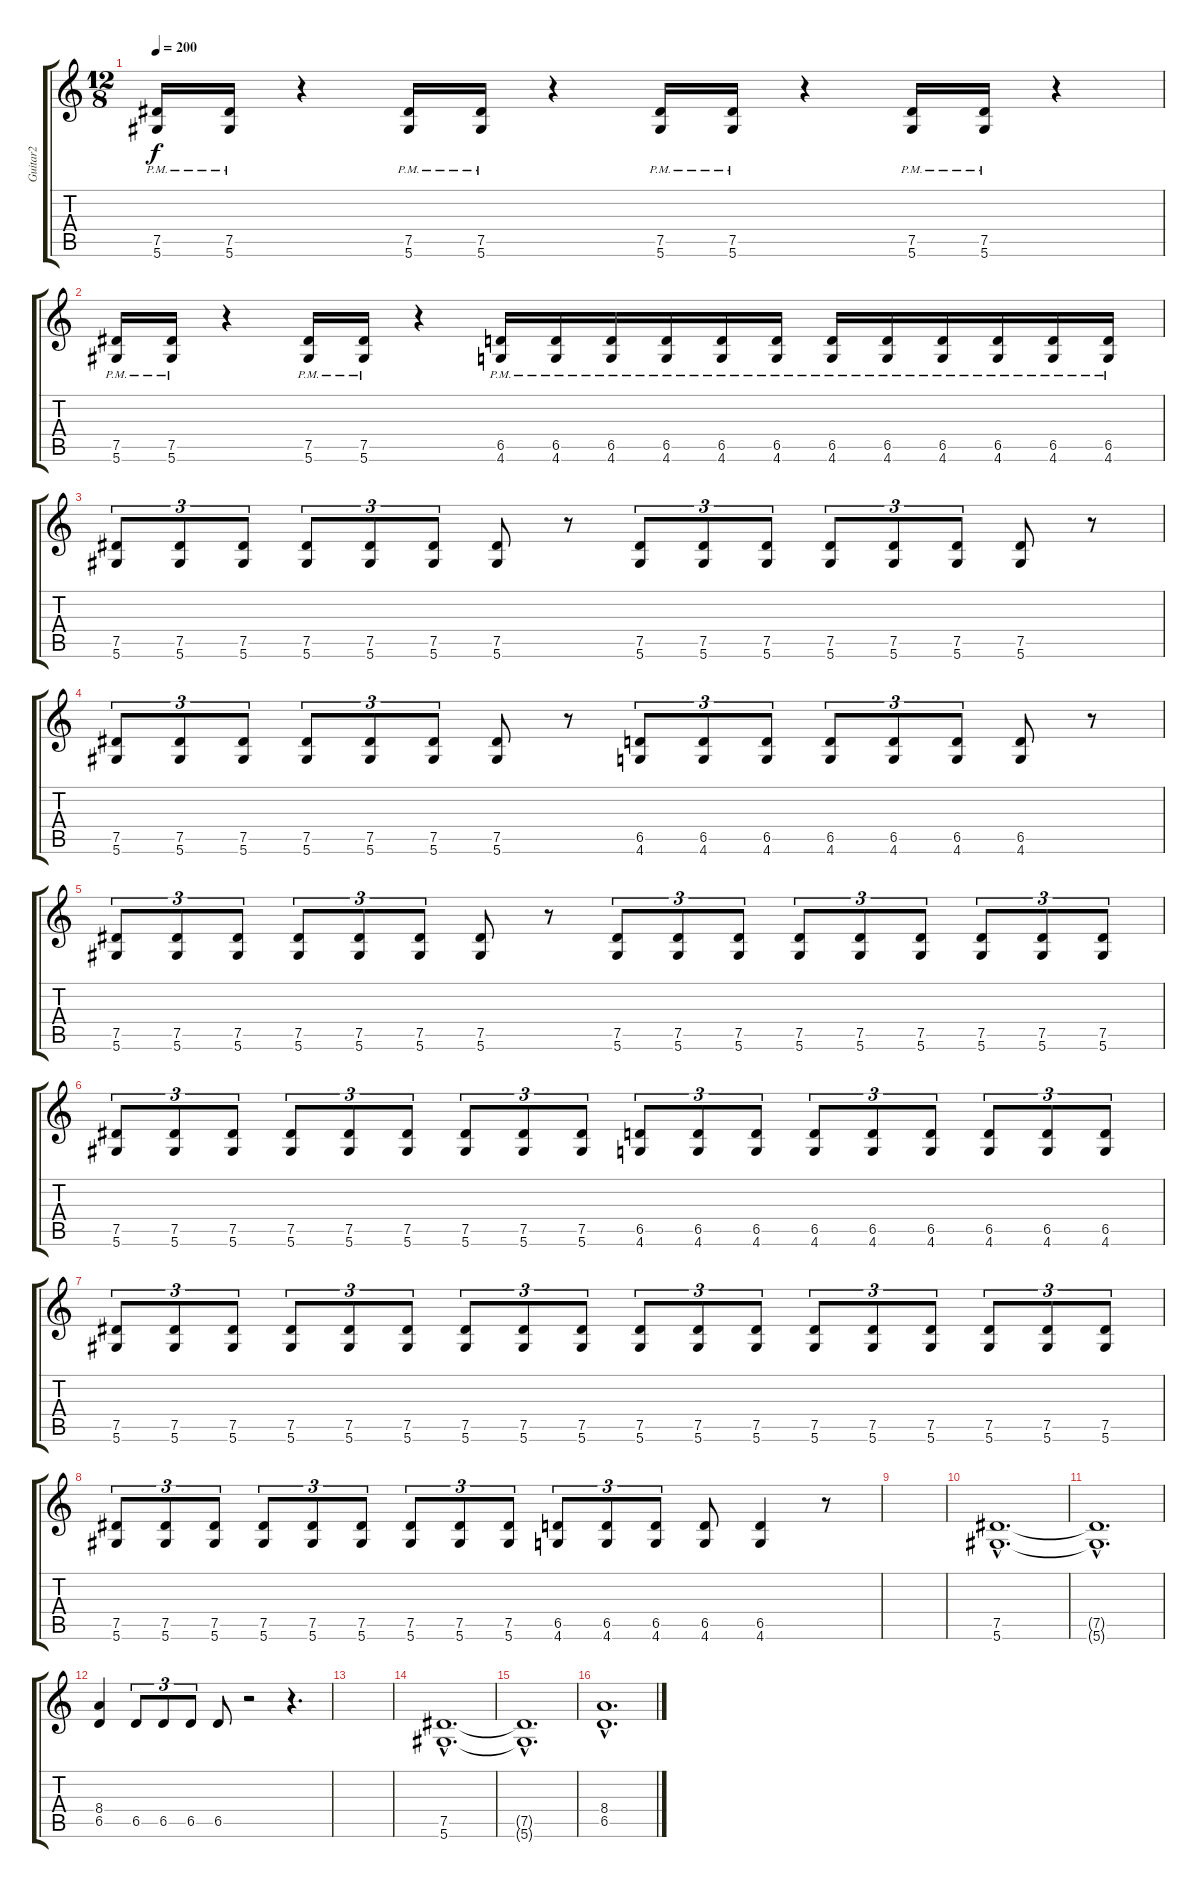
\track ("Guitar2" "Guitar2") {instrument overdrivenguitar}
\staff {score tabs}
\tuning (Eb4 Bb3 Gb3 Db3 Ab2 Eb2) {hide}
\ts (12 8)
\tempo 200
\clef g2
\ks c
(7.5 5.6{pm}).16{dy f} (7.5 5.6{pm}).16 r.4 (7.5 5.6{pm}).16 (7.5 5.6{pm}).16 r.4 (7.5 5.6{pm}).16 (7.5 5.6{pm}).16 r.4 (7.5 5.6{pm}).16 (7.5 5.6{pm}).16 r.4 |
(7.5 5.6{pm}).16 (7.5 5.6{pm}).16 r.4 (7.5 5.6{pm}).16 (7.5 5.6{pm}).16 r.4 (6.5 4.6{pm}).16 (6.5 4.6{pm}).16 (6.5 4.6{pm}).16 (6.5 4.6{pm}).16 (6.5 4.6{pm}).16 (6.5 4.6{pm}).16 (6.5 4.6{pm}).16 (6.5 4.6{pm}).16 (6.5 4.6{pm}).16 (6.5 4.6{pm}).16 (6.5 4.6{pm}).16 (6.5 4.6{pm}).16 |
(7.5 5.6).8{tu (3 2)} (7.5 5.6).8{tu (3 2)} (7.5 5.6).8{tu (3 2)} (7.5 5.6).8{tu (3 2)} (7.5 5.6).8{tu (3 2)} (7.5 5.6).8{tu (3 2)} (7.5 5.6).8 r.8 (7.5 5.6).8{tu (3 2)} (7.5 5.6).8{tu (3 2)} (7.5 5.6).8{tu (3 2)} (7.5 5.6).8{tu (3 2)} (7.5 5.6).8{tu (3 2)} (7.5 5.6).8{tu (3 2)} (7.5 5.6).8 r.8 |
(7.5 5.6).8{tu (3 2)} (7.5 5.6).8{tu (3 2)} (7.5 5.6).8{tu (3 2)} (7.5 5.6).8{tu (3 2)} (7.5 5.6).8{tu (3 2)} (7.5 5.6).8{tu (3 2)} (7.5 5.6).8 r.8 (6.5 4.6).8{tu (3 2)} (6.5 4.6).8{tu (3 2)} (6.5 4.6).8{tu (3 2)} (6.5 4.6).8{tu (3 2)} (6.5 4.6).8{tu (3 2)} (6.5 4.6).8{tu (3 2)} (6.5 4.6).8 r.8 |
(7.5 5.6).8{tu (3 2)} (7.5 5.6).8{tu (3 2)} (7.5 5.6).8{tu (3 2)} (7.5 5.6).8{tu (3 2)} (7.5 5.6).8{tu (3 2)} (7.5 5.6).8{tu (3 2)} (7.5 5.6).8 r.8 (7.5 5.6).8{tu (3 2)} (7.5 5.6).8{tu (3 2)} (7.5 5.6).8{tu (3 2)} (7.5 5.6).8{tu (3 2)} (7.5 5.6).8{tu (3 2)} (7.5 5.6).8{tu (3 2)} (7.5 5.6).8{tu (3 2)} (7.5 5.6).8{tu (3 2)} (7.5 5.6).8{tu (3 2)} |
(7.5 5.6).8{tu (3 2)} (7.5 5.6).8{tu (3 2)} (7.5 5.6).8{tu (3 2)} (7.5 5.6).8{tu (3 2)} (7.5 5.6).8{tu (3 2)} (7.5 5.6).8{tu (3 2)} (7.5 5.6).8{tu (3 2)} (7.5 5.6).8{tu (3 2)} (7.5 5.6).8{tu (3 2)} (6.5 4.6).8{tu (3 2)} (6.5 4.6).8{tu (3 2)} (6.5 4.6).8{tu (3 2)} (6.5 4.6).8{tu (3 2)} (6.5 4.6).8{tu (3 2)} (6.5 4.6).8{tu (3 2)} (6.5 4.6).8{tu (3 2)} (6.5 4.6).8{tu (3 2)} (6.5 4.6).8{tu (3 2)} |
(7.5 5.6).8{tu (3 2)} (7.5 5.6).8{tu (3 2)} (7.5 5.6).8{tu (3 2)} (7.5 5.6).8{tu (3 2)} (7.5 5.6).8{tu (3 2)} (7.5 5.6).8{tu (3 2)} (7.5 5.6).8{tu (3 2)} (7.5 5.6).8{tu (3 2)} (7.5 5.6).8{tu (3 2)} (7.5 5.6).8{tu (3 2)} (7.5 5.6).8{tu (3 2)} (7.5 5.6).8{tu (3 2)} (7.5 5.6).8{tu (3 2)} (7.5 5.6).8{tu (3 2)} (7.5 5.6).8{tu (3 2)} (7.5 5.6).8{tu (3 2)} (7.5 5.6).8{tu (3 2)} (7.5 5.6).8{tu (3 2)} |
(7.5 5.6).8{tu (3 2)} (7.5 5.6).8{tu (3 2)} (7.5 5.6).8{tu (3 2)} (7.5 5.6).8{tu (3 2)} (7.5 5.6).8{tu (3 2)} (7.5 5.6).8{tu (3 2)} (7.5 5.6).8{tu (3 2)} (7.5 5.6).8{tu (3 2)} (7.5 5.6).8{tu (3 2)} (6.5 4.6).8{tu (3 2)} (6.5 4.6).8{tu (3 2)} (6.5 4.6).8{tu (3 2)} (6.5 4.6).8 (6.5 4.6).4 r.8 |
|
(7.5{hac} 5.6{hac}).1{d} |
(7.5{hac t} 5.6{hac t}).1{d} |
(8.4 6.5).4 6.5.8{tu (3 2)} 6.5.8{tu (3 2)} 6.5.8{tu (3 2)} 6.5.8 r.2 r.4{d} |
|
(7.5{hac} 5.6{hac}).1{d} |
(7.5{hac t} 5.6{hac t}).1{d} |
(8.4{hac} 6.5{hac}).1{d}
